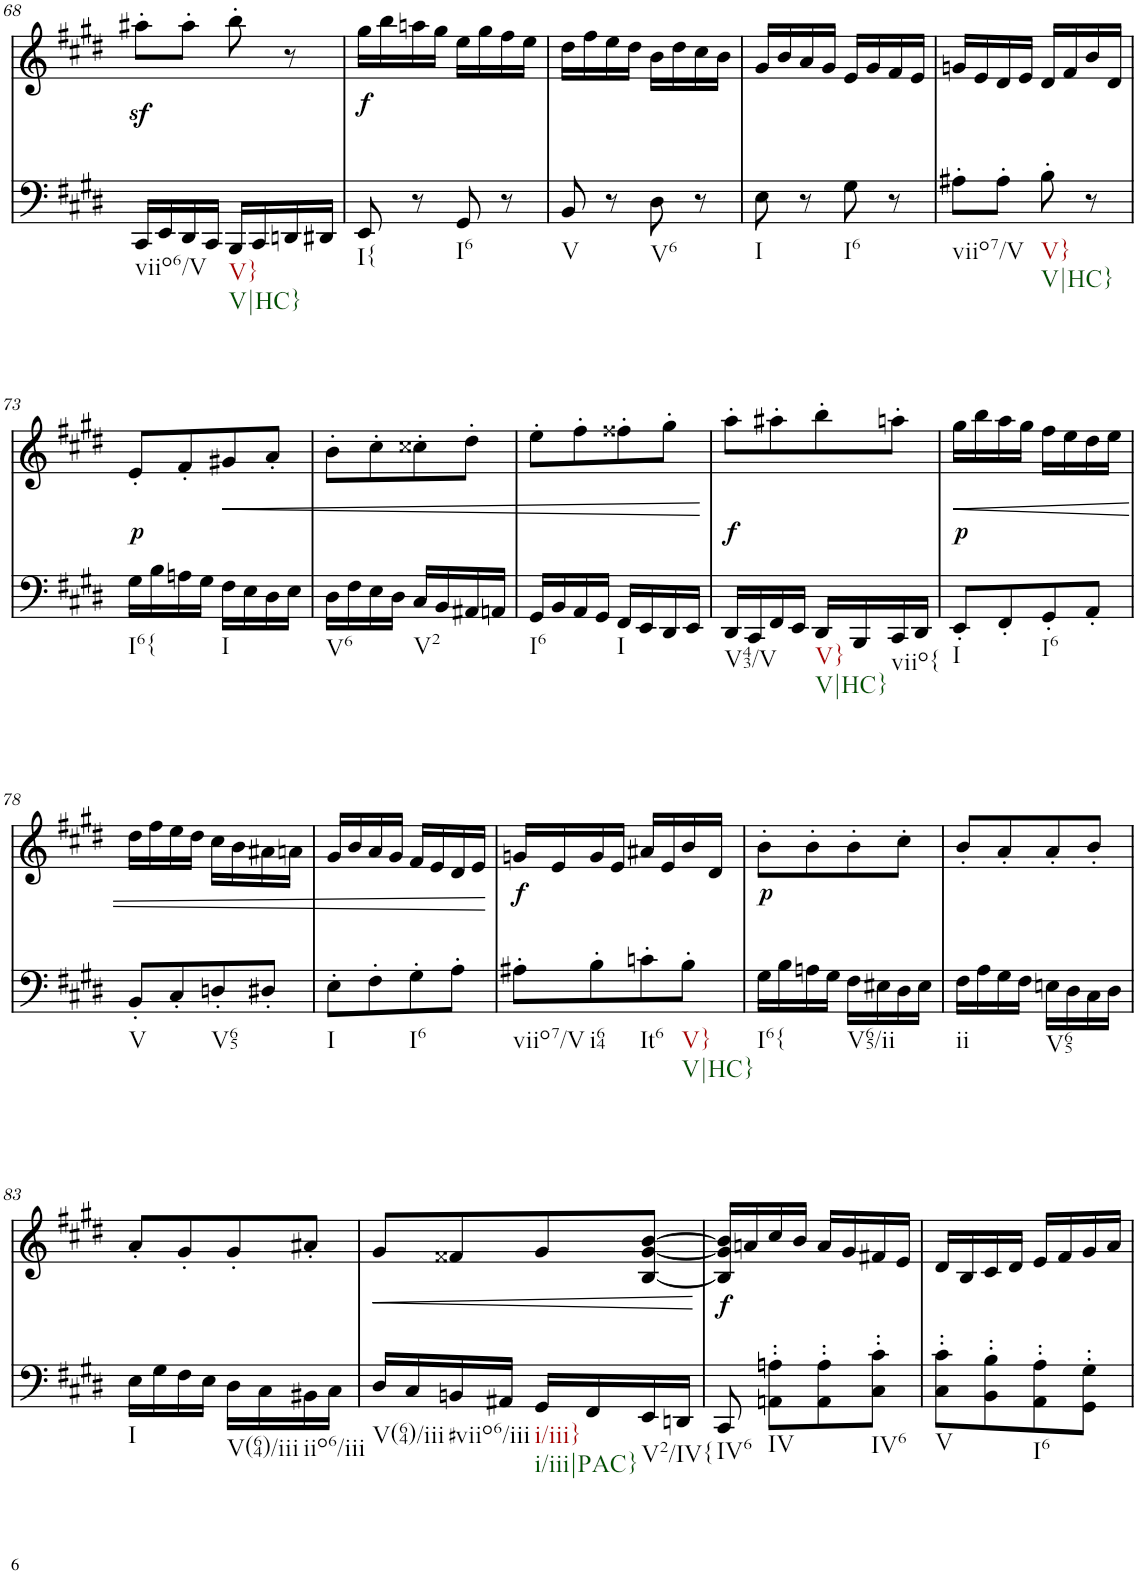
**kern	**kern	**text	**dynam
*part2	*part1	*part1	*part1
*staff2	*staff1	*staff1	*staff1
*I"Piano	*I"Piano	*	*
*I'Pno	*I'Pno	*	*
!!LO:PB:g=z
*clefF4	*clefG2	*	*
*k[f#c#g#d#]	*k[f#c#g#d#]	*	*
*E:	*E:	*	*
*M2/4	*M2/4	*	*
=68	=68	=68	=68
!LO:TX:b:t=viio6/V	!	!	!
16CC#/LL	8aa#Xz<'\L	.	.
16EE/	.	.	.
16DD#/	8aa#'\J	.	.
16CC#/JJ	.	.	.
!LO:TX:b:t=V}	!	!	!
!LO:TX:b:t=V|HC}	!	!	!
16BBB/LL	8bb'\	.	.
16CC#/	.	.	.
16DDn/	8r	.	.
16DD#X/JJ	.	.	.
=69	=69	=69	=69
!LO:TX:b:t=I{	!	!	!
!	!	!LO:LY:b	!
8EE/	16gg#\LL	.	.
.	16bb\	.	.
8r	16aan\	.	.
.	16gg#\JJ	.	.
!LO:TX:b:t=I6	!	!	!
8GG#/	16ee\LL	.	.
.	16gg#\	.	.
8r	16ff#\	.	.
.	16ee\JJ	.	.
=70	=70	=70	=70
!LO:TX:b:t=V	!	!	!
8BB/	16dd#\LL	.	.
.	16ff#\	.	.
8r	16ee\	.	.
.	16dd#\JJ	.	.
!LO:TX:b:t=V6	!	!	!
8D#\	16b\LL	.	.
.	16dd#\	.	.
8r	16cc#\	.	.
.	16b\JJ	.	.
=71	=71	=71	=71
!LO:TX:b:t=I	!	!	!
8E\	16g#/LL	.	.
.	16b/	.	.
8r	16a/	.	.
.	16g#/JJ	.	.
!LO:TX:b:t=I6	!	!	!
8G#\	16e/LL	.	.
.	16g#/	.	.
8r	16f#/	.	.
.	16e/JJ	.	.
=72	=72	=72	=72
!LO:TX:b:t=viio7/V	!	!	!
8A#X'\L	16gn/LL	.	.
.	16e/	.	.
8A#'\J	16d#/	.	.
.	16e/JJ	.	.
!LO:TX:b:t=V}	!	!	!
!LO:TX:b:t=V|HC}	!	!	!
8B'\	16d#/LL	.	.
.	16f#/	.	.
8r	16b/	.	.
.	16d#/JJ	.	.
!!LO:LB:g=z
=73	=73	=73	=73
!LO:TX:b:t=I6{	!	!	!
!	!	!LO:LY:b	!
16G#\LL	8e'/L	.	.
16B\	.	.	.
16An\	8f#'/	.	.
16G#\JJ	.	.	.
!LO:TX:b:t=I	!	!	!
!	!	!	!LO:HP:b
16F#\LL	8g#X/	.	<
16E\	.	.	.
16D#\	8a'/J	.	.
16E\JJ	.	.	.
=74	=74	=74	=74
!LO:TX:b:t=V6	!	!	!
16D#\LL	8b'\L	.	.
16F#\	.	.	.
16E\	8cc#'\	.	.
16D#\JJ	.	.	.
!LO:TX:b:t=V2	!	!	!
16C#/LL	8cc##X'\	.	.
16BB/	.	.	.
16AA#X/	8dd#'\J	.	.
16AAn/JJ	.	.	.
=75	=75	=75	=75
!LO:TX:b:t=I6	!	!	!
16GG#/LL	8ee'\L	.	.
16BB/	.	.	.
16AA/	8ff#'\	.	.
16GG#/JJ	.	.	.
!LO:TX:b:t=I	!	!	!
16FF#/LL	8ff##X'\	.	.
16EE/	.	.	.
16DD#/	8gg#'\J	.	.
16EE/JJ	.	.	.
.	.	.	[
=76	=76	=76	=76
!LO:TX:b:t=V43/V	!	!	!
!	!	!LO:LY:b	!
16DD#/LL	8aa'\L	.	.
16CC#/	.	.	.
16FF#/	8aa#X'\	.	.
16EE/JJ	.	.	.
!LO:TX:b:t=V}	!	!	!
!LO:TX:b:t=V|HC}	!	!	!
16DD#/LL	8bb'\	.	.
16BBB/	.	.	.
!LO:TX:b:t=viio{	!	!	!
16CC#/	8aan'\J	.	.
16DD#/JJ	.	.	.
=77	=77	=77	=77
!LO:TX:b:t=I	!	!	!
!	!	!LO:LY:b	!LO:HP:b
8EE'/L	16gg#\LL	.	<
.	16bb\	.	.
8FF#'/	16aa\	.	.
.	16gg#\JJ	.	.
!LO:TX:b:t=I6	!	!	!
8GG#'/	16ff#\LL	.	.
.	16ee\	.	.
8AA'/J	16dd#\	.	.
.	16ee\JJ	.	.
!!LO:LB:g=z
=78	=78	=78	=78
!LO:TX:b:t=V	!	!	!
8BB'/L	16dd#\LL	.	.
.	16ff#\	.	.
8C#'/	16ee\	.	.
.	16dd#\JJ	.	.
!LO:TX:b:t=V65	!	!	!
8Dn'/	16cc#\LL	.	.
.	16b\	.	.
8D#X'/J	16a#X\	.	.
.	16an\JJ	.	.
=79	=79	=79	=79
!LO:TX:b:t=I	!	!	!
8E'\L	16g#/LL	.	.
.	16b/	.	.
8F#'\	16a/	.	.
.	16g#/JJ	.	.
!LO:TX:b:t=I6	!	!	!
8G#'\	16f#/LL	.	.
.	16e/	.	.
8A'\J	16d#/	.	.
.	16e/JJ	.	.
.	.	.	[
=80	=80	=80	=80
!LO:TX:b:t=viio7/V	!	!	!
!	!	!LO:LY:b	!
8A#X'\L	16gn/LL	.	.
.	16e/	.	.
!LO:TX:b:t=i64	!	!	!
8B'\	16g/	.	.
.	16e/JJ	.	.
!LO:TX:b:t=It6	!	!	!
8cn'\	16a#X/LL	.	.
.	16e/	.	.
!LO:TX:b:t=V}	!	!	!
!LO:TX:b:t=V|HC}	!	!	!
8B'\J	16b/	.	.
.	16d#/JJ	.	.
=81	=81	=81	=81
!LO:TX:b:t=I6{	!	!	!
!	!	!LO:LY:b	!
16G#\LL	8b'\L	.	.
16B\	.	.	.
16An\	8b'\	.	.
16G#\JJ	.	.	.
!LO:TX:b:t=V65/ii	!	!	!
16F#\LL	8b'\	.	.
16E#X\	.	.	.
16D#\	8cc#'\J	.	.
16E#\JJ	.	.	.
=82	=82	=82	=82
!LO:TX:b:t=ii	!	!	!
16F#\LL	8b'/L	.	.
16A\	.	.	.
16G#\	8a'/	.	.
16F#\JJ	.	.	.
!LO:TX:b:t=V65	!	!	!
16En\LL	8a'/	.	.
16D#\	.	.	.
16C#\	8b'/J	.	.
16D#\JJ	.	.	.
!!LO:LB:g=z
=83	=83	=83	=83
!LO:TX:b:t=I	!	!	!
16E\LL	8a'/L	.	.
16G#\	.	.	.
16F#\	8g#'/	.	.
16E\JJ	.	.	.
!LO:TX:b:t=V(64)/iii	!	!	!
16D#\LL	8g#'/	.	.
16C#\	.	.	.
!LO:TX:b:t=iio6/iii	!	!	!
16BB#X\	8a#X'/J	.	.
16C#\JJ	.	.	.
=84	=84	=84	=84
!LO:TX:b:t=V(64)/iii	!	!	!
!	!	!	!LO:HP:b
16D#/LL	8g#/L	.	<
16C#/	.	.	.
!LO:TX:b:t=#viio6/iii	!	!	!
16BBn/	8f##X/	.	.
16AA#X/JJ	.	.	.
!LO:TX:b:t=i/iii}	!	!	!
!LO:TX:b:t=i/iii|PAC}	!	!	!
16GG#/LL	8g#/	.	.
16FF#/	.	.	.
!LO:TX:b:t=V2/IV{	!	!	!
16EE/	[8B/ [8g#/ [8b/J	.	.
16DDn/JJ	.	.	.
.	.	.	[
=85	=85	=85	=85
!LO:TX:b:t=IV6	!	!	!
!	!	!LO:LY:b	!
8CC#/	16B/] 16g#/] 16b/]LL	.	.
.	16an/	.	.
!LO:TX:b:t=IV	!	!	!
8AAn\' 8An\'L	16cc#/	.	.
.	16b/JJ	.	.
8AA\' 8A\'	16a/LL	.	.
.	16g#/	.	.
!LO:TX:b:t=IV6	!	!	!
8C#\' 8c#\'J	16f#X/	.	.
.	16e/JJ	.	.
=86	=86	=86	=86
!LO:TX:b:t=V	!	!	!
8C#\' 8c#\'L	16d#/LL	.	.
.	16B/	.	.
8BB\' 8B\'	16c#/	.	.
.	16d#/JJ	.	.
!LO:TX:b:t=I6	!	!	!
8AA\' 8A\'	16e/LL	.	.
.	16f#/	.	.
8GG#\' 8G#\'J	16g#/	.	.
.	16a/JJ	.	.
=	=	=	=
*-	*-	*-	*-
